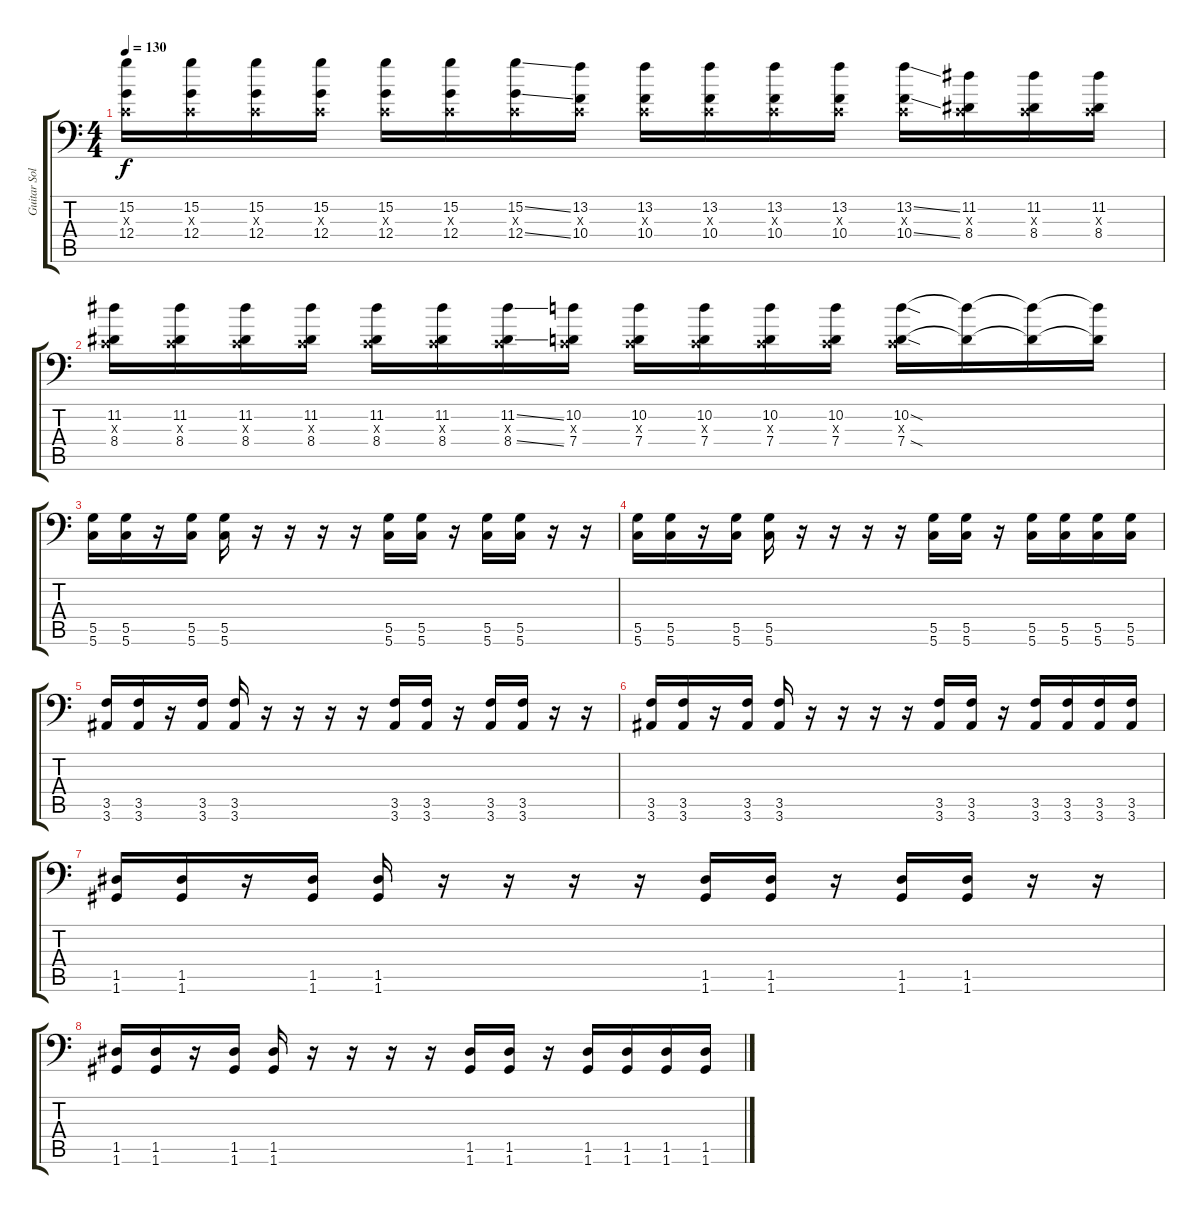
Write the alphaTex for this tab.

\track ("Guitar Solo " "Guitar Sol") {instrument distortionguitar}
\staff {score tabs}
\tuning (A3 E3 C3 G2 D2 G1) {hide}
\ts (4 4)
\tempo 130
\clef f4
\ks c
(15.2 0.3{x} 12.4).16{dy f} (15.2 0.3{x} 12.4).16 (15.2 0.3{x} 12.4).16 (15.2 0.3{x} 12.4).16 (15.2 0.3{x} 12.4).16 (15.2 0.3{x} 12.4).16 (15.2{ss} 0.3{x} 12.4{ss}).16 (13.2 0.3{x} 10.4).16 (13.2 0.3{x} 10.4).16 (13.2 0.3{x} 10.4).16 (13.2 0.3{x} 10.4).16 (13.2 0.3{x} 10.4).16 (13.2{ss} 0.3{x} 10.4{ss}).16 (11.2 0.3{x} 8.4).16 (11.2 0.3{x} 8.4).16 (11.2 0.3{x} 8.4).16 |
(11.2 0.3{x} 8.4).16 (11.2 0.3{x} 8.4).16 (11.2 0.3{x} 8.4).16 (11.2 0.3{x} 8.4).16 (11.2 0.3{x} 8.4).16 (11.2 0.3{x} 8.4).16 (11.2{ss} 0.3{x} 8.4{ss}).16 (10.2 0.3{x} 7.4).16 (10.2 0.3{x} 7.4).16 (10.2 0.3{x} 7.4).16 (10.2 0.3{x} 7.4).16 (10.2 0.3{x} 7.4).16 (10.2{sod} 0.3{x} 7.4{sod}).16 (10.2{t} 7.4{t}).16 (10.2{t} 7.4{t}).16 (10.2{t} 7.4{t}).16 |
(5.5 5.6).16 (5.5 5.6).16 r.16 (5.5 5.6).16 (5.5 5.6).16 r.16 r.16 r.16 r.16 (5.5 5.6).16 (5.5 5.6).16 r.16 (5.5 5.6).16 (5.5 5.6).16 r.16 r.16 |
(5.5 5.6).16 (5.5 5.6).16 r.16 (5.5 5.6).16 (5.5 5.6).16 r.16 r.16 r.16 r.16 (5.5 5.6).16 (5.5 5.6).16 r.16 (5.5 5.6).16 (5.5 5.6).16 (5.5 5.6).16 (5.5 5.6).16 |
(3.5 3.6).16 (3.5 3.6).16 r.16 (3.5 3.6).16 (3.5 3.6).16 r.16 r.16 r.16 r.16 (3.5 3.6).16 (3.5 3.6).16 r.16 (3.5 3.6).16 (3.5 3.6).16 r.16 r.16 |
(3.5 3.6).16 (3.5 3.6).16 r.16 (3.5 3.6).16 (3.5 3.6).16 r.16 r.16 r.16 r.16 (3.5 3.6).16 (3.5 3.6).16 r.16 (3.5 3.6).16 (3.5 3.6).16 (3.5 3.6).16 (3.5 3.6).16 |
(1.5 1.6).16 (1.5 1.6).16 r.16 (1.5 1.6).16 (1.5 1.6).16 r.16 r.16 r.16 r.16 (1.5 1.6).16 (1.5 1.6).16 r.16 (1.5 1.6).16 (1.5 1.6).16 r.16 r.16 |
(1.5 1.6).16 (1.5 1.6).16 r.16 (1.5 1.6).16 (1.5 1.6).16 r.16 r.16 r.16 r.16 (1.5 1.6).16 (1.5 1.6).16 r.16 (1.5 1.6).16 (1.5 1.6).16 (1.5 1.6).16 (1.5 1.6).16
